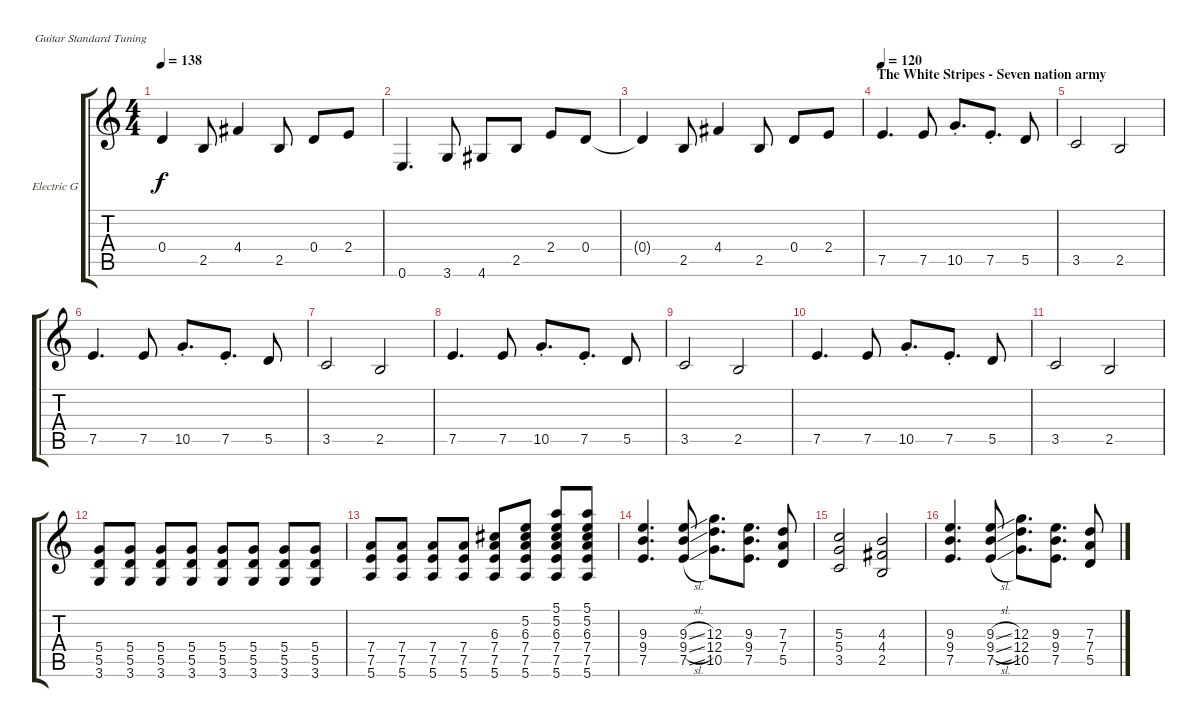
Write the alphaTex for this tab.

\defaultSystemsLayout 4
\bracketExtendMode groupsimilarinstruments
\firstSystemTrackNameOrientation horizontal
\otherSystemsTrackNameOrientation horizontal
\track ("Electric Guitar" "Electric G") {instrument electricguitarclean}
\staff {score tabs}
\tuning (E4 B3 G3 D3 A2 E2)
\ts (4 4)
\tempo 138
\clef g2
\ks c
0.4{t}.4{dy f} 2.5.8 4.4.4 2.5.8 0.4.8 2.4.8 |
0.6.4{d} 3.6.8 4.6.8 2.5.8 2.4.8 0.4.8 |
0.4{t}.4 2.5.8 4.4.4 2.5.8 0.4.8 2.4.8 |
\section ("" "The White Stripes - Seven nation army")
\tempo 120
7.5.4{d} 7.5.8 10.5{st}.8{d} 7.5{st}.8{d} 5.5.8 |
3.5.2 2.5.2 |
7.5.4{d} 7.5.8 10.5{st}.8{d} 7.5{st}.8{d} 5.5.8 |
3.5.2 2.5.2 |
7.5.4{d} 7.5.8 10.5{st}.8{d} 7.5{st}.8{d} 5.5.8 |
3.5.2 2.5.2 |
7.5.4{d} 7.5.8 10.5{st}.8{d} 7.5{st}.8{d} 5.5.8 |
3.5.2 2.5.2 |
(5.4 5.5 3.6).8 (5.4 5.5 3.6).8 (5.4 5.5 3.6).8 (5.4 5.5 3.6).8 (5.4 5.5 3.6).8 (5.4 5.5 3.6).8 (5.4 5.5 3.6).8 (5.4 5.5 3.6).8 |
(7.4 7.5 5.6).8 (7.4 7.5 5.6).8 (7.4 7.5 5.6).8 (7.4 7.5 5.6).8 (6.3 7.4 7.5 5.6).8 (5.2 6.3 7.4 7.5 5.6).8 (5.1 5.2 6.3 7.4 7.5 5.6).8 (5.1 5.2 6.3 7.4 7.5 5.6).8 |
(9.3 9.4 7.5).4{d} (9.3{sl} 9.4{sl} 7.5{sl}).8 (12.3 12.4 10.5).8{d} (9.3 9.4 7.5).8{d} (7.3 7.4 5.5).8 |
(5.3 5.4 3.5).2 (4.3 4.4 2.5).2 |
(9.3 9.4 7.5).4{d} (9.3{sl} 9.4{sl} 7.5{sl}).8 (12.3 12.4 10.5).8{d} (9.3 9.4 7.5).8{d} (7.3 7.4 5.5).8
